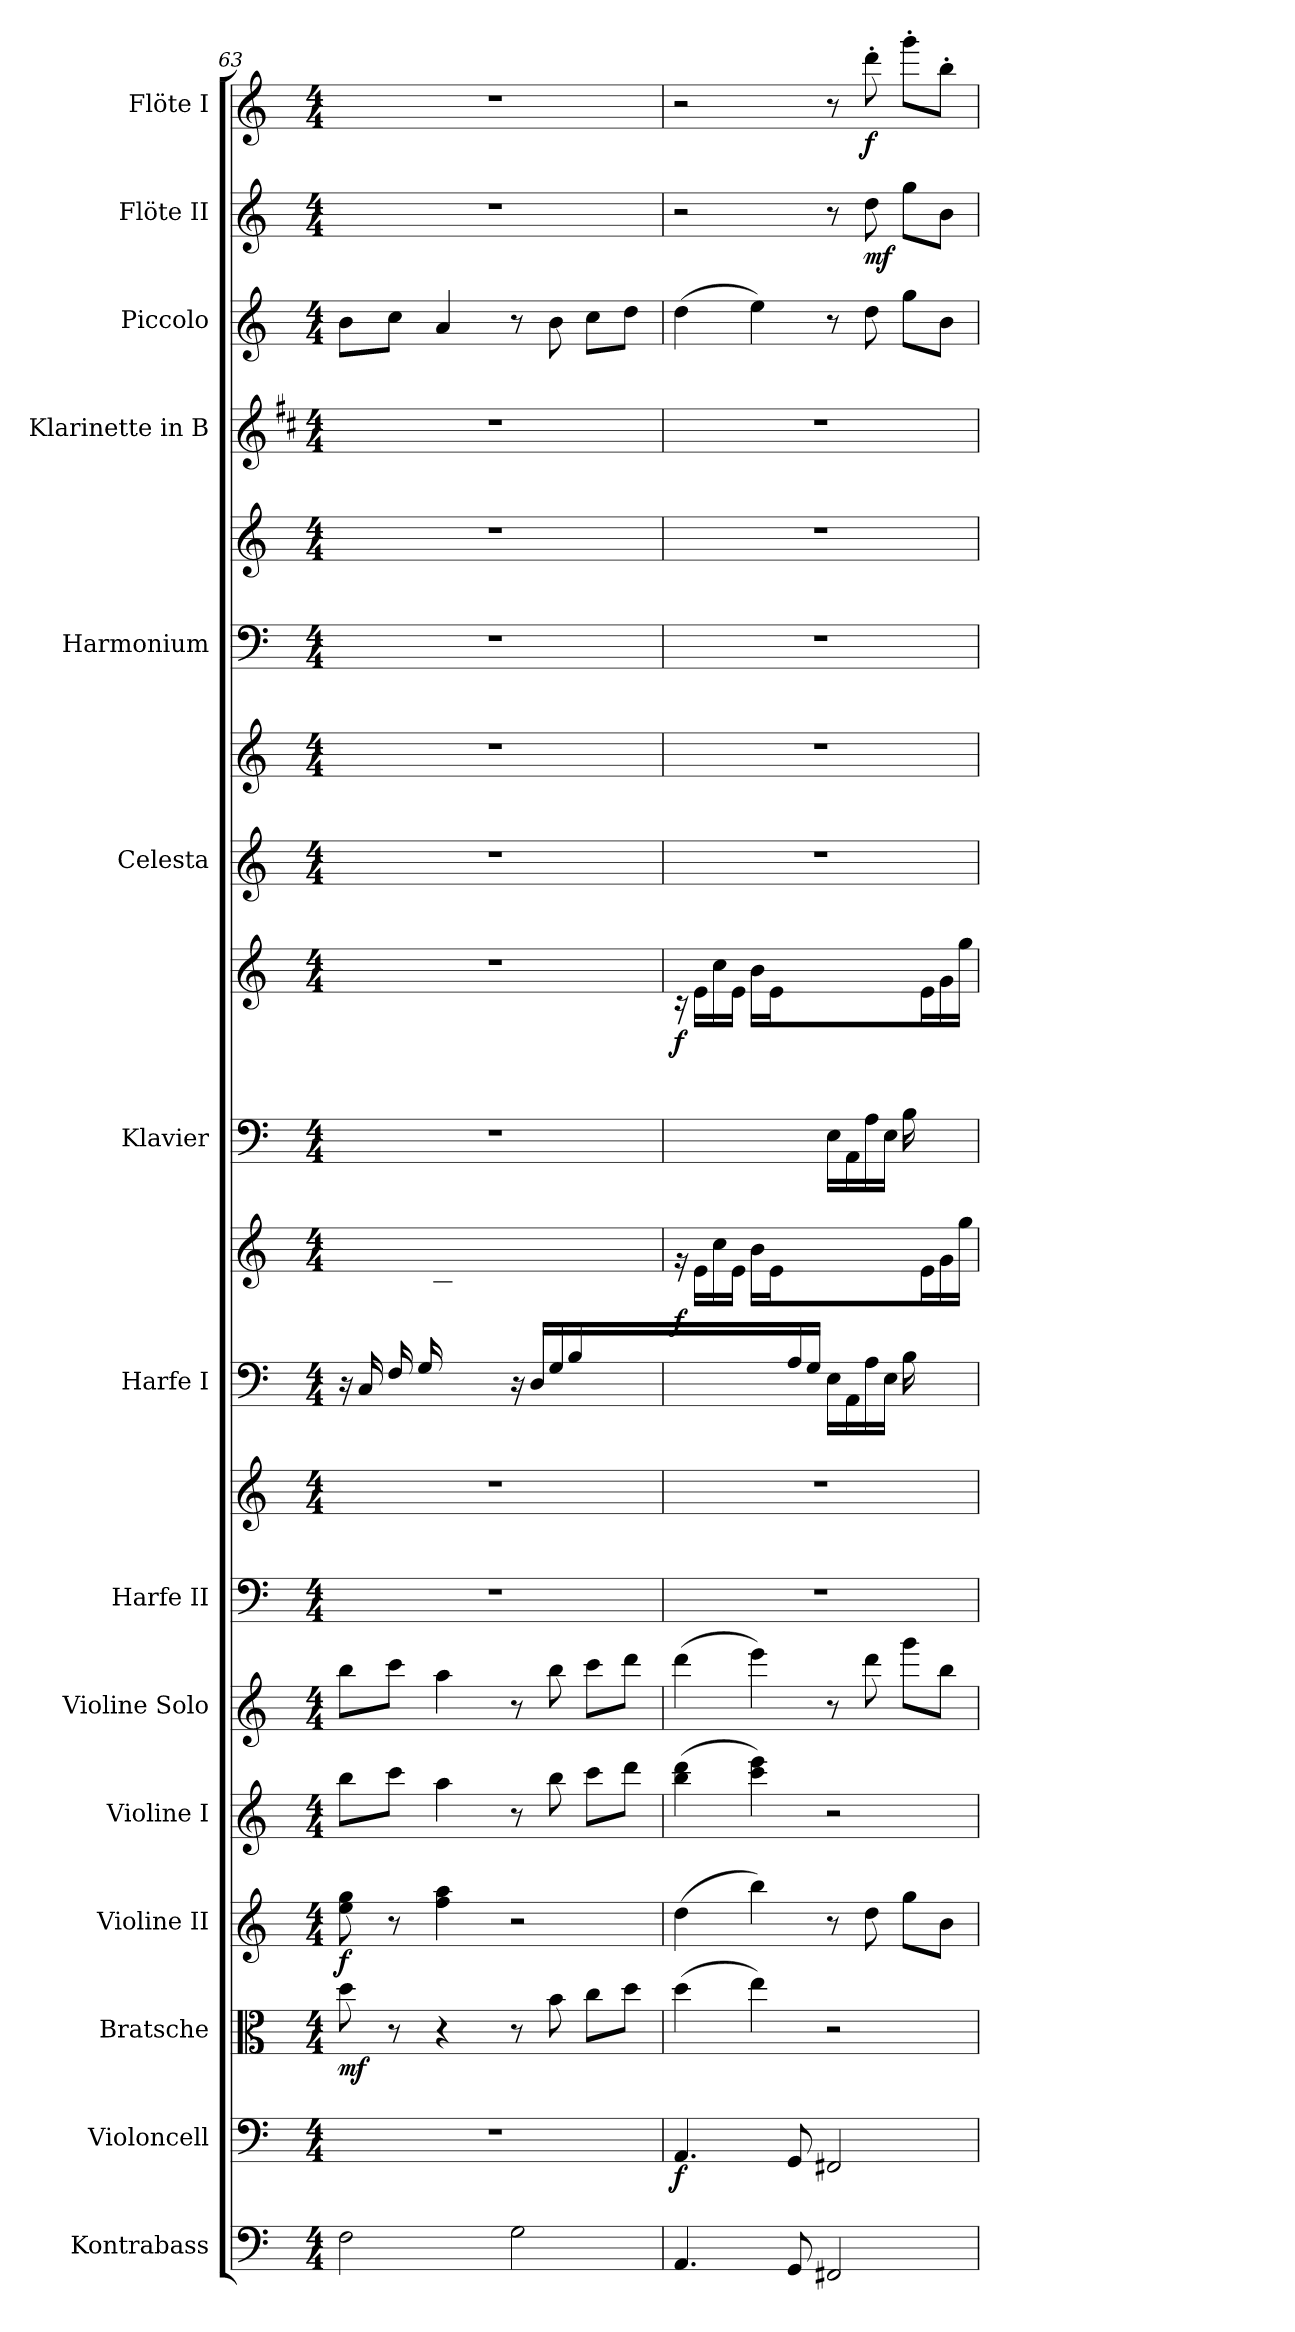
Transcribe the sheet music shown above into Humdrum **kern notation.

**kern	**kern	**dynam	**kern	**dynam	**kern	**dynam	**kern	**kern	**kern	**kern	**kern	**kern	**dynam	**kern	**kern	**dynam	**kern	**kern	**kern	**kern	**kern	**kern	**kern	**dynam	**kern	**dynam
*part15	*part14	*part14	*part13	*part13	*part12	*part12	*part11	*part10	*part9	*part9	*part8	*part8	*part8	*part7	*part7	*part7	*part6	*part6	*part5	*part5	*part4	*part3	*part2	*part2	*part1	*part1
*staff20	*staff19	*staff19	*staff18	*staff18	*staff17	*staff17	*staff16	*staff15	*staff14	*staff13	*staff12	*staff11	*staff11/12	*staff10	*staff9	*staff9/10	*staff8	*staff7	*staff6	*staff5	*staff4	*staff3	*staff2	*staff2	*staff1	*staff1
*I"Kontrabass	*I"Violoncell	*	*I"Bratsche	*	*I"Violine II	*	*I"Violine I	*I"Violine Solo	*I"Harfe II	*	*I"Harfe I	*	*	*I"Klavier	*	*	*I"Celesta	*	*I"Harmonium	*	*I"Klarinette in B	*I"Piccolo	*I"Flöte II	*	*I"Flöte I	*
*I'Kb.	*I'Vlc.	*	*I'Br.	*	*I'Vl. II	*	*I'Vl. I	*I'Vl. Solo	*I'Hfe. II	*	*I'Hfe. I	*	*	*I'Klav.	*	*	*I'Cel.	*	*I'Harm.	*	*I'Kl. in B	*I'Picc.	*I'Fl. II	*	*I'Fl. I	*
!!LO:PB:g=z
*clefF4	*clefF4	*	*clefC3	*	*clefG2	*	*clefG2	*clefG2	*clefF4	*clefG2	*clefF4	*clefG2	*	*clefF4	*clefG2	*	*clefG2	*clefG2	*clefF4	*clefG2	*clefG2	*clefG2	*clefG2	*	*clefG2	*
*ITrd7c12	*	*	*	*	*	*	*	*	*	*	*	*	*	*	*	*	*ITrd-7c-12	*ITrd-7c-12	*	*	*ITrd1c2	*ITrd-7c-12	*	*	*	*
*k[]	*k[]	*	*k[]	*	*k[]	*	*k[]	*k[]	*k[]	*k[]	*k[]	*k[]	*	*k[]	*k[]	*	*k[]	*k[]	*k[]	*k[]	*k[]	*k[]	*k[]	*	*k[]	*
*C:	*C:	*	*C:	*	*C:	*	*C:	*C:	*C:	*C:	*C:	*C:	*	*C:	*C:	*	*C:	*C:	*C:	*C:	*C:	*C:	*C:	*	*C:	*
*M4/4	*M4/4	*	*M4/4	*	*M4/4	*	*M4/4	*M4/4	*M4/4	*M4/4	*M4/4	*M4/4	*	*M4/4	*M4/4	*	*M4/4	*M4/4	*M4/4	*M4/4	*M4/4	*M4/4	*M4/4	*	*M4/4	*
=63	=63	=63	=63	=63	=63	=63	=63	=63	=63	=63	=63	=63	=63	=63	=63	=63	=63	=63	=63	=63	=63	=63	=63	=63	=63	=63
*	*	*	*	*	*	*	*	*	*	*	*	*^	*	*	*	*	*	*	*	*	*	*	*	*	*	*
2FFi\	1r	.	8ddi\	mf	8eei\ 8ggi	f	8bbi\L	8bbi\L	1r	1r	16r	1ryy	4ryy	.	1r	1r	.	1r	1r	1r	1r	1r	8bbi\L	1r	.	1r	.
.	.	.	.	.	.	.	.	.	.	.	16Ci/LL	.	.	.	.	.	.	.	.	.	.	.	.	.	.	.	.
.	.	.	8r	.	8r	.	8ccci\J	8ccci\J	.	.	16Fi/	.	.	.	.	.	.	.	.	.	.	.	8ccci\J	.	.	.	.
.	.	.	.	.	.	.	.	.	.	.	16Gi/	.	.	.	.	.	.	.	.	.	.	.	.	.	.	.	.
.	.	.	4r	.	4ffi\ 4aai	.	4aai\	4aai\	.	.	4ryy	.	16ci\	.	.	.	.	.	.	.	.	.	4aai/	.	.	.	.
.	.	.	.	.	.	.	.	.	.	.	.	.	16gi\	.	.	.	.	.	.	.	.	.	.	.	.	.	.
.	.	.	.	.	.	.	.	.	.	.	.	.	16cci\	.	.	.	.	.	.	.	.	.	.	.	.	.	.
.	.	.	.	.	.	.	.	.	.	.	.	.	16ffi\JJ	.	.	.	.	.	.	.	.	.	.	.	.	.	.
2GGi\	.	.	8r	.	2r	.	8r	8r	.	.	16r	.	4ryy	.	.	.	.	.	.	.	.	.	8r	.	.	.	.
.	.	.	.	.	.	.	.	.	.	.	16Di/LL	.	.	.	.	.	.	.	.	.	.	.	.	.	.	.	.
.	.	.	8bi\	.	.	.	8bbi\	8bbi\	.	.	16Gi/	.	.	.	.	.	.	.	.	.	.	.	8bbi\	.	.	.	.
.	.	.	.	.	.	.	.	.	.	.	16Bi/	.	.	.	.	.	.	.	.	.	.	.	.	.	.	.	.
.	.	.	8cci\L	.	.	.	8ccci\L	8ccci\L	.	.	4ryy	.	16di\	.	.	.	.	.	.	.	.	.	8ccci\L	.	.	.	.
.	.	.	.	.	.	.	.	.	.	.	.	.	16gi\	.	.	.	.	.	.	.	.	.	.	.	.	.	.
.	.	.	8ddi\J	.	.	.	8dddi\J	8dddi\J	.	.	.	.	16ddi\	.	.	.	.	.	.	.	.	.	8dddi\J	.	.	.	.
.	.	.	.	.	.	.	.	.	.	.	.	.	16ggi\JJ	.	.	.	.	.	.	.	.	.	.	.	.	.	.
=64	=64	=64	=64	=64	=64	=64	=64	=64	=64	=64	=64	=64	=64	=64	=64	=64	=64	=64	=64	=64	=64	=64	=64	=64	=64	=64	=64
*	*	*	*	*	*	*	*	*	*	*	*	*	*	*	*	*^	*	*	*	*	*	*	*	*	*	*	*
4.AAAi/	4.AAi/	f	(4ddi\	.	(4ddi\	.	(4bbi\ 4dddi	(4dddi\	1r	1r	4.ryy	1ryy	16r	f	4.ryy	1ryy	16r	f	1r	1r	1r	1r	1r	(4dddi\	2r	.	2r	.
.	.	.	.	.	.	.	.	.	.	.	.	.	16ei\LL	.	.	.	16ei\LL	.	.	.	.	.	.	.	.	.	.	.
.	.	.	.	.	.	.	.	.	.	.	.	.	16cci\	.	.	.	16cci\	.	.	.	.	.	.	.	.	.	.	.
.	.	.	.	.	.	.	.	.	.	.	.	.	16ei\JJ	.	.	.	16ei\JJ	.	.	.	.	.	.	.	.	.	.	.
.	.	.	4eei\)	.	4bbi\)	.	4ccci\ 4eeei)	4eeei\)	.	.	.	.	16bi\LL	.	.	.	16bi\LL	.	.	.	.	.	.	4eeei\)	.	.	.	.
.	.	.	.	.	.	.	.	.	.	.	.	.	16ei\	.	.	.	16ei\	.	.	.	.	.	.	.	.	.	.	.
8GGGi/	8GGi/	.	.	.	.	.	.	.	.	.	16Ai/	.	4..ryy	.	16Ai/	.	4..ryy	.	.	.	.	.	.	.	.	.	.	.
.	.	.	.	.	.	.	.	.	.	.	16Gi/JJ	.	.	.	16Gi/JJ	.	.	.	.	.	.	.	.	.	.	.	.	.
2FFF#Xi/	2FF#Xi/	.	2r	.	8r	.	2r	8r	.	.	16Ei\LL	.	.	.	16Ei\LL	.	.	.	.	.	.	.	.	8r	8r	.	8r	.
.	.	.	.	.	.	.	.	.	.	.	16AAi\	.	.	.	16AAi\	.	.	.	.	.	.	.	.	.	.	.	.	.
.	.	.	.	.	8ddi\	.	.	8dddi\	.	.	16Ai\	.	.	.	16Ai\	.	.	.	.	.	.	.	.	8dddi\	8ddi\	mf	8ddd'i\	f
.	.	.	.	.	.	.	.	.	.	.	16Ei\JJ	.	.	.	16Ei\JJ	.	.	.	.	.	.	.	.	.	.	.	.	.
.	.	.	.	.	8ggi\L	.	.	8gggi\L	.	.	16Bi\LL	.	.	.	16Bi\LL	.	.	.	.	.	.	.	.	8gggi\L	8ggi\L	.	8ggg'i\L	.
.	.	.	.	.	.	.	.	.	.	.	8.ryy	.	16ei\	.	8.ryy	.	16ei\	.	.	.	.	.	.	.	.	.	.	.
.	.	.	.	.	8bi\J	.	.	8bbi\J	.	.	.	.	16gi\	.	.	.	16gi\	.	.	.	.	.	.	8bbi\J	8bi\J	.	8bb'i\J	.
.	.	.	.	.	.	.	.	.	.	.	.	.	16ggi\JJ	.	.	.	16ggi\JJ	.	.	.	.	.	.	.	.	.	.	.
*	*	*	*	*	*	*	*	*	*	*	*	*v	*v	*	*	*v	*v	*	*	*	*	*	*	*	*	*	*	*
=	=	=	=	=	=	=	=	=	=	=	=	=	=	=	=	=	=	=	=	=	=	=	=	=	=	=
*-	*-	*-	*-	*-	*-	*-	*-	*-	*-	*-	*-	*-	*-	*-	*-	*-	*-	*-	*-	*-	*-	*-	*-	*-	*-	*-
